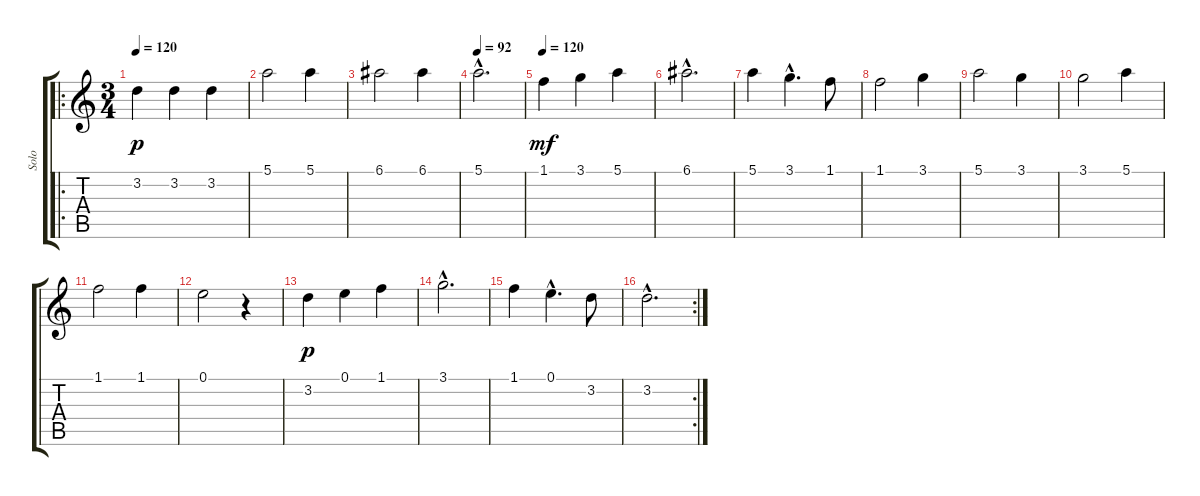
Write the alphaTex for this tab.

\track ("Solo" "Solo") {instrument acousticguitarnylon}
\staff {score tabs}
\tuning (E4 B3 G3 D3 A2 E2) {hide}
\ro
\ts (3 4)
\tempo 120
\clef g2
\ks c
3.2.4{dy p instrument acousticguitarnylon} 3.2.4 3.2.4 |
5.1.2 5.1.4 |
6.1.2{volume 15} 6.1.4 |
\tempo 92
5.1{hac}.2{d} |
\tempo 120
1.1.4{dy mf} 3.1.4 5.1.4 |
6.1{hac}.2{d} |
5.1.4 3.1{hac}.4{d} 1.1.8 |
1.1.2 3.1.4 |
5.1.2 3.1.4 |
3.1.2 5.1.4 |
1.1.2 1.1.4 |
0.1.2 r.4 |
3.2.4{dy p} 0.1.4 1.1.4 |
3.1{hac}.2{d} |
1.1.4 0.1{hac}.4{d} 3.2.8 |
\rc 2
3.2{hac}.2{d}
